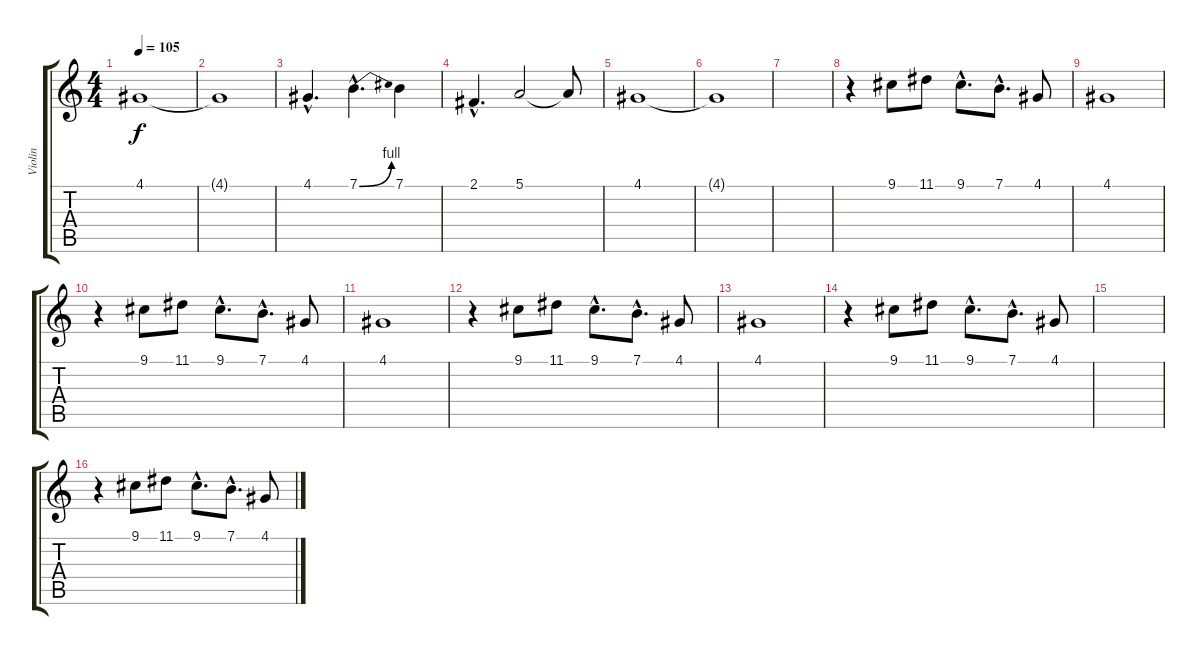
\track ("Violin" "Violin") {instrument violin}
\staff {score tabs}
\tuning (E4 B3 G3 D3 A2 E2) {hide}
\ts (4 4)
\tempo 105
\clef g2
\ks c
4.1.1{dy f} |
4.1{t}.1 |
4.1{hac}.4{d} 7.1{be (bend 0 0 60 4) hac}.4{d} 7.1.4 |
2.1{hac}.4{d} 5.1.2 5.1{t}.8 |
4.1.1 |
4.1{t}.1 |
|
r.4 9.1.8 11.1.8 9.1{hac}.8{d} 7.1{hac}.8{d} 4.1.8 |
4.1.1 |
r.4 9.1.8 11.1.8 9.1{hac}.8{d} 7.1{hac}.8{d} 4.1.8 |
4.1.1 |
r.4 9.1.8 11.1.8 9.1{hac}.8{d} 7.1{hac}.8{d} 4.1.8 |
4.1.1 |
r.4 9.1.8 11.1.8 9.1{hac}.8{d} 7.1{hac}.8{d} 4.1.8 |
|
r.4 9.1.8 11.1.8 9.1{hac}.8{d} 7.1{hac}.8{d} 4.1.8
